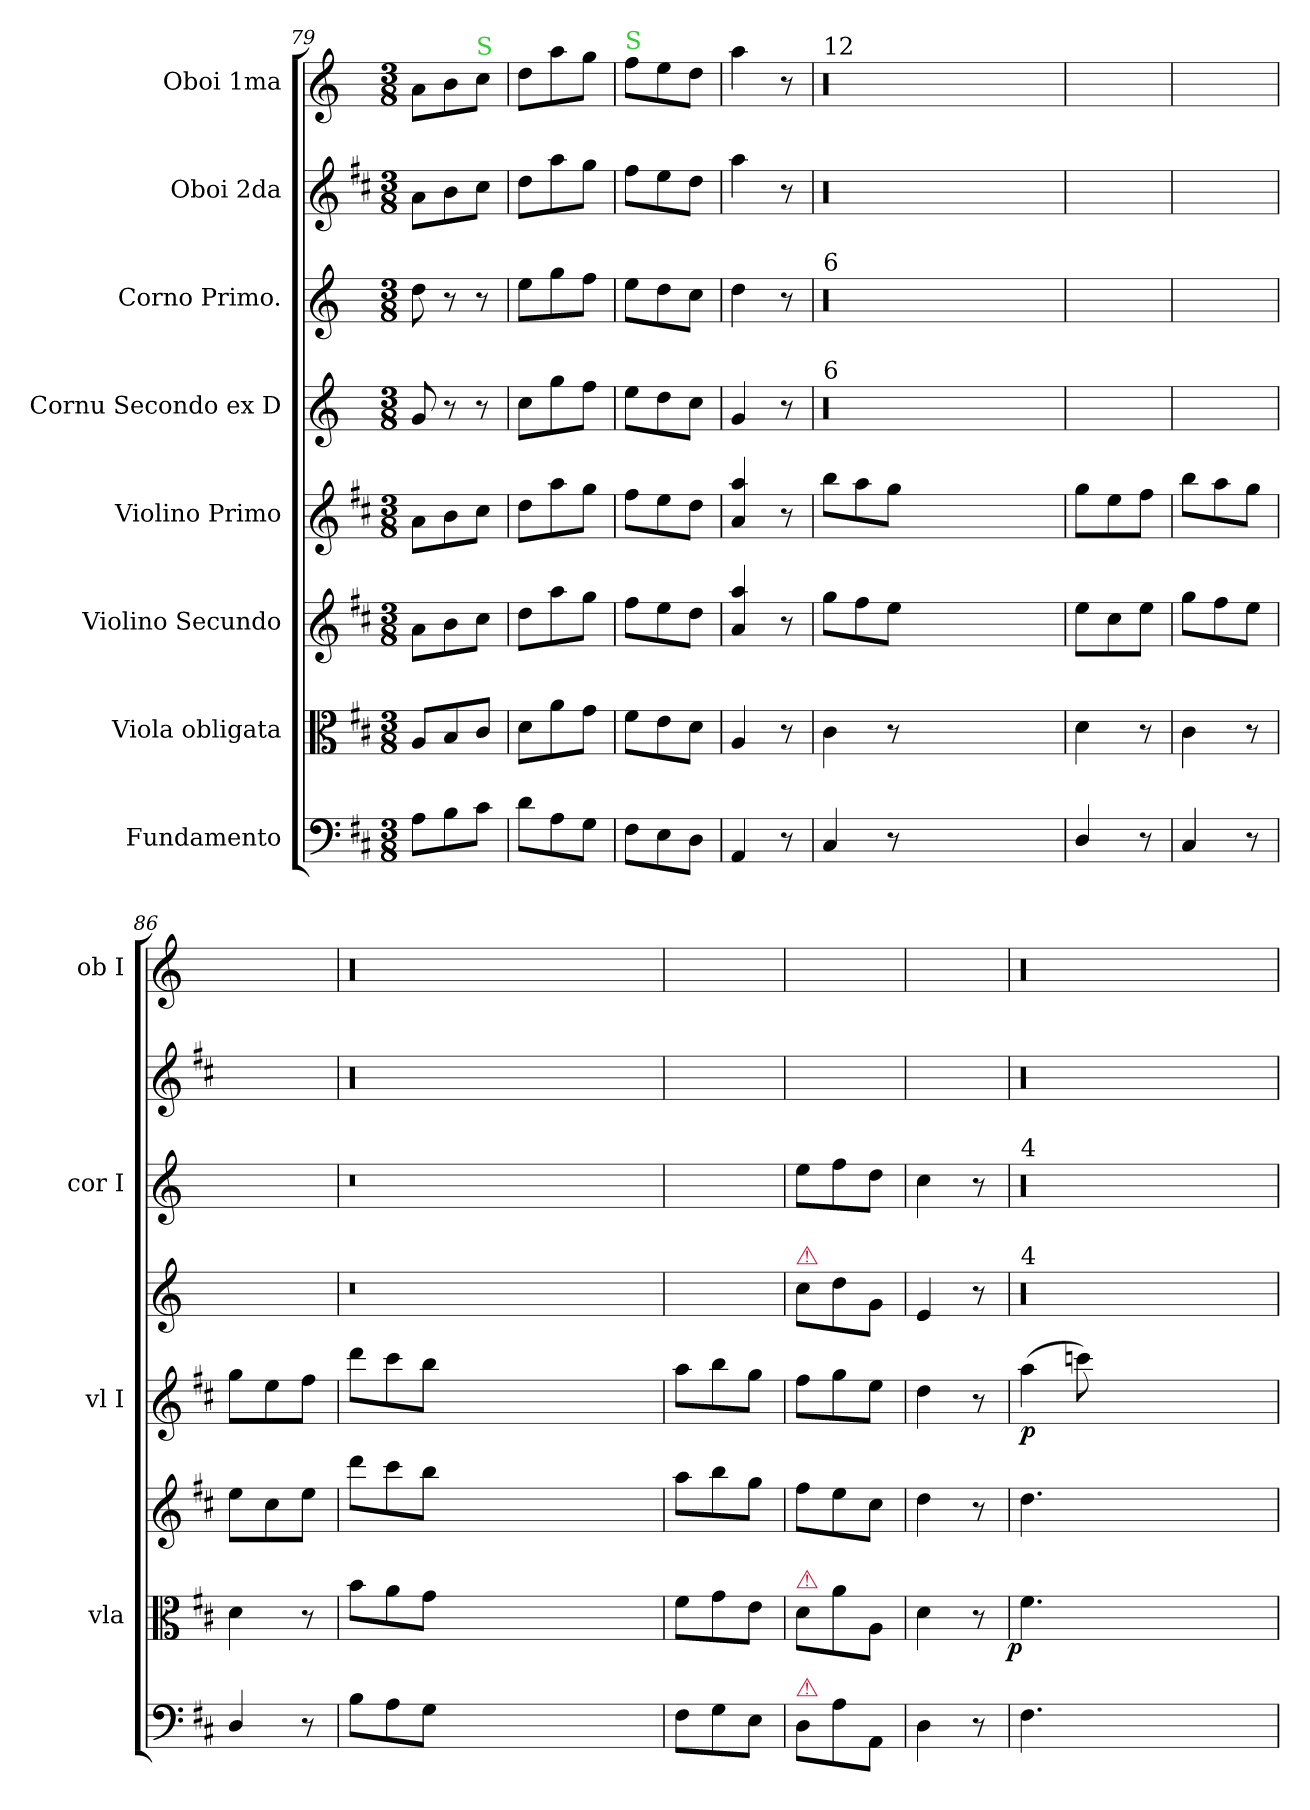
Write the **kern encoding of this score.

**kern	**dynam	**kern	**dynam	**kern	**kern	**dynam	**kern	**kern	**kern	**kern
*part8	*part8	*part7	*part7	*part6	*part5	*part5	*part4	*part3	*part2	*part1
*staff8	*staff8	*staff7	*staff7	*staff6	*staff5	*staff5	*staff4	*staff3	*staff2	*staff1
*I"Fundamento	*	*I"Viola obligata	*	*I"Violino Secundo	*I"Violino Primo	*	*I"Cornu Secondo ex D	*I"Corno Primo.	*I"Oboi 2da	*I"Oboi 1ma
*	*	*I'vla	*	*	*I'vl I	*	*	*I'cor I	*	*I'ob I
*clefF4	*	*clefC3	*	*clefG2	*clefG2	*	*clefG2	*clefG2	*clefG2	*clefG2
*	*	*	*	*	*	*	*ITrd6c10	*ITrd6c10	*	*
*k[f#c#]	*	*k[f#c#]	*	*k[f#c#]	*k[f#c#]	*	*k[f#c#]	*k[f#c#]	*k[f#c#]	*k[]
*M3/8	*	*M3/8	*	*M3/8	*M3/8	*	*M3/8	*M3/8	*M3/8	*M3/8
=79	=79	=79	=79	=79	=79	=79	=79	=79	=79	=79
8A\L	.	8A/L	.	8a\L	8a\L	.	8A/	8e\	8a\L	8a\L
8B\	.	8B/	.	8b\	8b\	.	8r	8r	8b\	8b\
!	!	!	!	!	!	!	!	!	!	!LO:TX:a:color=limegreen:t=S
8c#\J	.	8c#/J	.	8cc#\J	8cc#\J	.	8r	8r	8cc#\J	8cc\J
=80	=80	=80	=80	=80	=80	=80	=80	=80	=80	=80
8d\L	.	8d\L	.	8dd\L	8dd\L	.	8d\L	8f#\L	8dd\L	8dd\L
8A\	.	8a\	.	8aa\	8aa\	.	8a\	8a\	8aa\	8aa\
8G\J	.	8g\J	.	8gg\J	8gg\J	.	8g\J	8g\J	8gg\J	8gg\J
=81	=81	=81	=81	=81	=81	=81	=81	=81	=81	=81
!	!	!	!	!	!	!	!	!	!	!LO:TX:a:color=limegreen:t=S
8F#\L	.	8f#\L	.	8ff#\L	8ff#\L	.	8f#\L	8f#\L	8ff#\L	8ff\L
8E\	.	8e\	.	8ee\	8ee\	.	8e\	8e\	8ee\	8ee\
8D\J	.	8d\J	.	8dd\J	8dd\J	.	8d\J	8d\J	8dd\J	8dd\J
=82	=82	=82	=82	=82	=82	=82	=82	=82	=82	=82
4AA/	.	4A/	.	4a/ 4aa/	4a/ 4aa/	.	4A/	4e\	4aa\	4aa\
8r	.	8r	.	8r	8r	.	8r	8r	8r	8r
=83	=83	=83	=83	=83	=83	=83	=83	=83	=83	=83
!	!	!	!	!	!	!	!	!	!	!LO:TX:a:t=12
!	!	!	!	!	!	!	!	!LO:TX:a:t=6	!	!
!	!	!	!	!	!	!	!LO:TX:a:t=6	!	!	!
!	!	!	!	!	!	!	!LO:N:vis=00	!LO:N:vis=00	!LO:N:vis=00	!LO:N:vis=00
4C#/	.	4c#\	.	8gg\L	8bb\L	.	1.r	1.r	1.r	1.r
.	.	.	.	8ff#\	8aa\	.	.	.	.	.
8r	.	8r	.	8ee\J	8gg\J	.	.	.	.	.
1ryy	.	1ryy	.	1ryy	1ryy	.	.	.	.	.
8ryy	.	8ryy	.	8ryy	8ryy	.	.	.	.	.
=84	=84	=84	=84	=84	=84	=84	=84	=84	=84	=84
4D/	.	4d\	.	8ee\L	8gg\L	.	4.ryy	4.ryy	4.ryy	4.ryy
.	.	.	.	8cc#\	8ee\	.	.	.	.	.
8r	.	8r	.	8ee\J	8ff#\J	.	.	.	.	.
=85	=85	=85	=85	=85	=85	=85	=85	=85	=85	=85
4C#/	.	4c#\	.	8gg\L	8bb\L	.	4.ryy	4.ryy	4.ryy	4.ryy
.	.	.	.	8ff#\	8aa\	.	.	.	.	.
8r	.	8r	.	8ee\J	8gg\J	.	.	.	.	.
=86	=86	=86	=86	=86	=86	=86	=86	=86	=86	=86
4D/	.	4d\	.	8ee\L	8gg\L	.	4.ryy	4.ryy	4.ryy	4.ryy
.	.	.	.	8cc#\	8ee\	.	.	.	.	.
8r	.	8r	.	8ee\J	8ff#\J	.	.	.	.	.
=87	=87	=87	=87	=87	=87	=87	=87	=87	=87	=87
!	!	!	!	!	!	!	!LO:N:vis=0	!LO:N:vis=0	!LO:N:vis=00	!LO:N:vis=00
8B\L	.	8b\L	.	8ddd\L	8ddd\L	.	2.r	2.r	1.r	1.r
8A\	.	8a\	.	8ccc#\	8ccc#\	.	.	.	.	.
8G\J	.	8g\J	.	8bb\J	8bb\J	.	.	.	.	.
1ryy	.	1ryy	.	1ryy	1ryy	.	.	.	.	.
.	.	.	.	.	.	.	2.ryy	2.ryy	.	.
8ryy	.	8ryy	.	8ryy	8ryy	.	.	.	.	.
=88	=88	=88	=88	=88	=88	=88	=88	=88	=88	=88
8F#\L	.	8f#\L	.	8aa\L	8aa\L	.	4.ryy	4.ryy	4.ryy	4.ryy
8G\	.	8g\	.	8bb\	8bb\	.	.	.	.	.
8E\J	.	8e\J	.	8gg\J	8gg\J	.	.	.	.	.
=89	=89	=89	=89	=89	=89	=89	=89	=89	=89	=89
!	!	!	!	!	!	!	!LO:TX:a:color=crimson:t=⚠	!	!	!
!	!	!LO:TX:a:color=crimson:t=⚠	!	!	!	!	!	!	!	!
!LO:TX:a:color=crimson:t=⚠	!	!	!	!	!	!	!	!	!	!
8D\L	.	8d\L	.	8ff#\L	8ff#\L	.	8d\L	8f#\L	4.ryy	4.ryy
8A\	.	8a\	.	8ee\	8gg\	.	8e\	8g\	.	.
8AA/J	.	8A/J	.	8cc#\J	8ee\J	.	8A/J	8e\J	.	.
=90	=90	=90	=90	=90	=90	=90	=90	=90	=90	=90
4D\	.	4d\	.	4dd\	4dd\	.	4F#/	4d\	4.ryy	4.ryy
8r	.	8r	.	8r	8r	.	8r	8r	.	.
=91	=91	=91	=91	=91	=91	=91	=91	=91	=91	=91
!	!	!	!	!	!	!	!	!LO:TX:a:t=4	!	!
!	!	!	!	!	!	!	!LO:TX:a:t=4	!	!	!
!	!	!	!LO:DY:rj	!	!	!	!LO:N:vis=00	!LO:N:vis=00	!LO:N:vis=00	!LO:N:vis=00
4.F#\	pn	4.f#\	p	4.dd\	(4aa\	p	1.r	1.r	1.r	1.r
.	.	.	.	.	8cccn\)	.	.	.	.	.
1ryy	.	1ryy	.	1ryy	1ryy	.	.	.	.	.
8ryy	.	8ryy	.	8ryy	8ryy	.	.	.	.	.
=	=	=	=	=	=	=	=	=	=	=
*-	*-	*-	*-	*-	*-	*-	*-	*-	*-	*-
